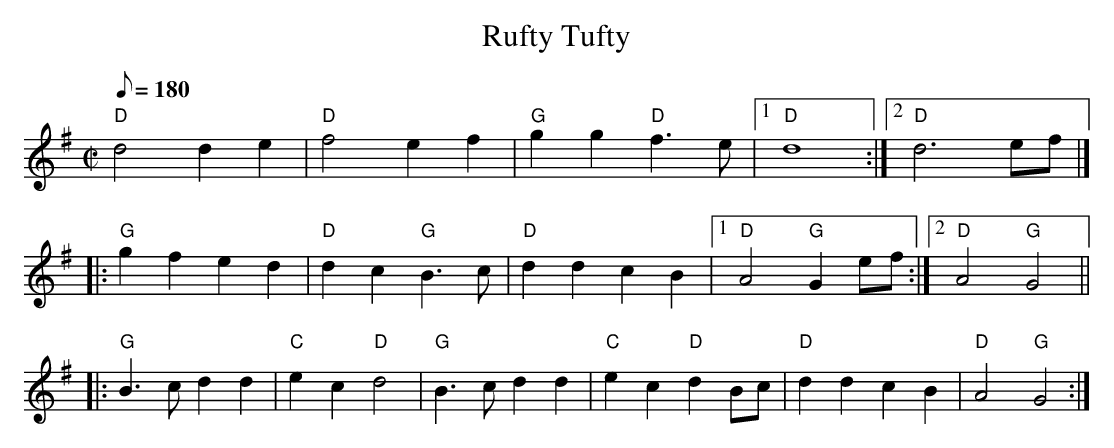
X:1
T:Rufty Tufty
M:C|
L:1/8
Q:180
K:Gmaj
"D" d4 d2 e2| "D" f4 e2 f2 |"G" g2 g2 "D" f3 e|\
[1 "D" d8 :| [2 "D" d6 ef |]
|: "G" g2 f2 e2 d2| "D" d2 c2 "G" B3 c| "D" d2 d2 c2 B2|\
[1 "D" A4 "G" G2 ef :| [2 "D" A4 "G" G4 ||
|: "G" B3 c d2 d2| "C" e2 c2 "D" d4| "G" B3 c d2 d2| "C" e2 c2 "D" d2 Bc|\
   "D" d2 d2 c2 B2| "D" A4 "G" G4:|
